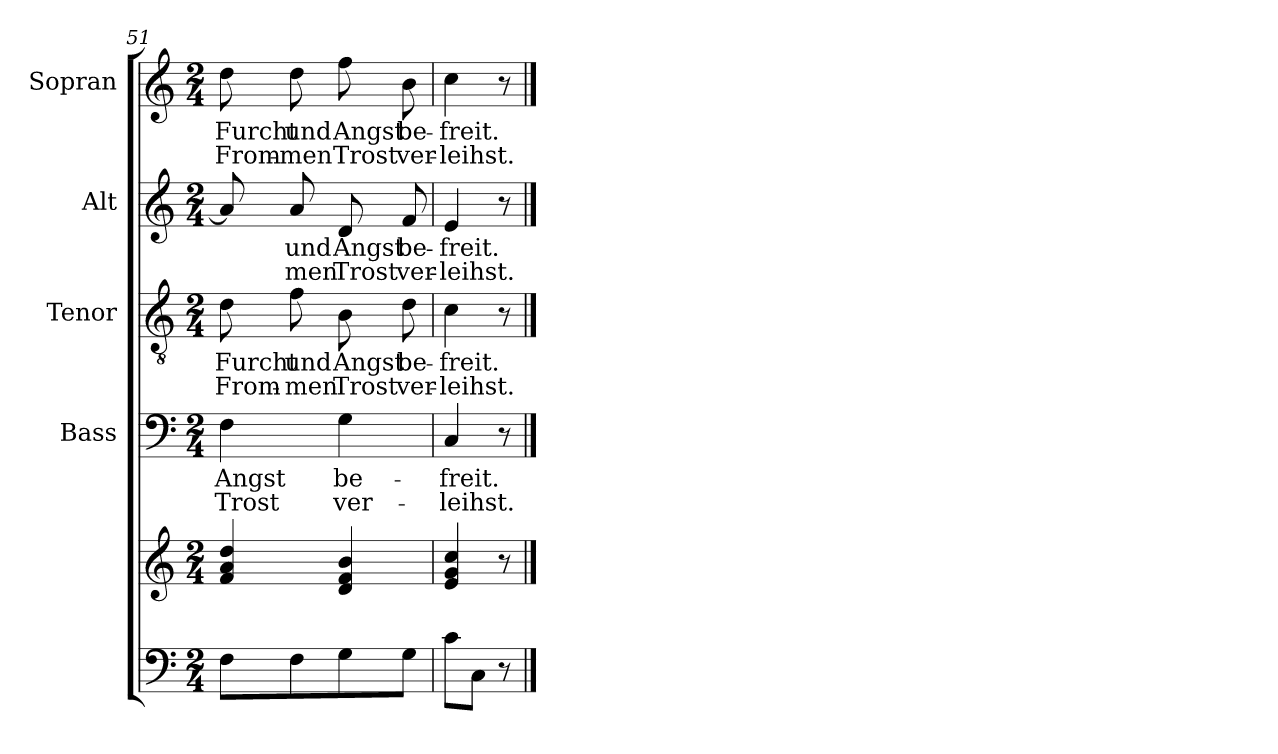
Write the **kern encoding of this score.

**kern	**kern	**kern	**text	**text	**kern	**text	**text	**kern	**text	**text	**kern	**text	**text
*part5	*part5	*part4	*part4	*part4	*part3	*part3	*part3	*part2	*part2	*part2	*part1	*part1	*part1
*staff6	*staff5	*staff4	*staff4	*staff4	*staff3	*staff3	*staff3	*staff2	*staff2	*staff2	*staff1	*staff1	*staff1
*	*	*I"Bass	*	*	*I"Tenor	*	*	*I"Alt	*	*	*I"Sopran	*	*
*	*	*I'B.	*	*	*I'T.	*	*	*I'A.	*	*	*I'S.	*	*
*clefF4	*clefG2	*clefF4	*	*	*clefGv2	*	*	*clefG2	*	*	*clefG2	*	*
*k[]	*k[]	*k[]	*	*	*k[]	*	*	*k[]	*	*	*k[]	*	*
*C:	*C:	*C:	*	*	*C:	*	*	*C:	*	*	*C:	*	*
*M2/4	*M2/4	*M2/4	*	*	*M2/4	*	*	*M2/4	*	*	*M2/4	*	*
=51	=51	=51	=51	=51	=51	=51	=51	=51	=51	=51	=51	=51	=51
!	!	!	!LO:LY:b	!LO:LY:b	!	!LO:LY:b	!LO:LY:b	!	!	!	!	!LO:LY:b	!LO:LY:b
8F\L	4f/ 4a/ 4dd/	4F\	Angst	Trost	8d\	Furcht	From-	8a/]	.	.	8dd\	Furcht	From-
!	!	!	!	!	!	!LO:LY:b	!LO:LY:b	!	!LO:LY:b	!LO:LY:b	!	!LO:LY:b	!LO:LY:b
8F\	.	.	.	.	8f\	und	-men	8a/	und	-men	8dd\	und	-men
!	!	!	!LO:LY:b	!LO:LY:b	!	!LO:LY:b	!LO:LY:b	!	!LO:LY:b	!LO:LY:b	!	!LO:LY:b	!LO:LY:b
8G\	4d/ 4f/ 4b/	4G\	be-	ver-	8B\	Angst	Trost	8d/	Angst	Trost	8ff\	Angst	Trost
!	!	!	!	!	!	!LO:LY:b	!LO:LY:b	!	!LO:LY:b	!LO:LY:b	!	!LO:LY:b	!LO:LY:b
8G\J	.	.	.	.	8d\	be-	ver-	8f/	be-	ver-	8b\	be-	ver-
=52	=52	=52	=52	=52	=52	=52	=52	=52	=52	=52	=52	=52	=52
!	!	!	!LO:LY:b	!LO:LY:b	!	!LO:LY:b	!LO:LY:b	!	!LO:LY:b	!LO:LY:b	!	!LO:LY:b	!LO:LY:b
8c\L	4e/ 4g/ 4cc/	4C/	-freit.	-leihst.	4c\	-freit.	-leihst.	4e/	-freit.	-leihst.	4cc\	-freit.	-leihst.
8C\J	.	.	.	.	.	.	.	.	.	.	.	.	.
8r	8r	8r	.	.	8r	.	.	8r	.	.	8r	.	.
==	==	==	==	==	==	==	==	==	==	==	==	==	==
*-	*-	*-	*-	*-	*-	*-	*-	*-	*-	*-	*-	*-	*-
